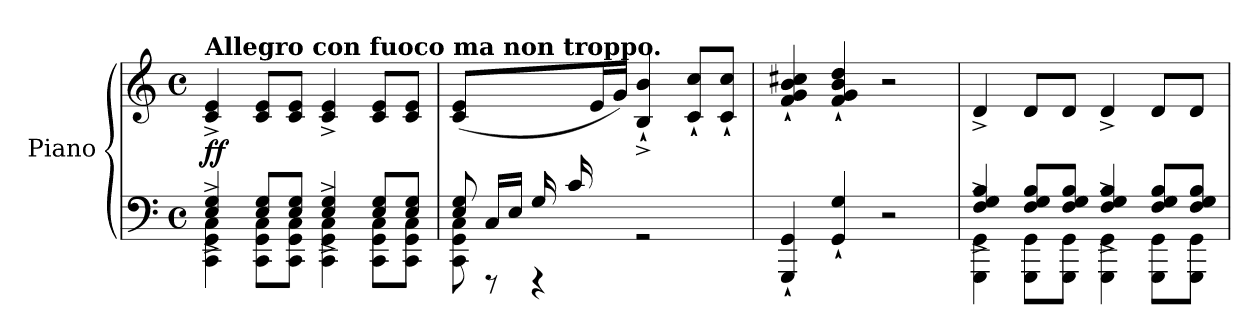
**kern	**kern	**dynam
*part1	*part1	*part1
*staff2	*staff1	*staff1/2
*I"Piano	*	*
*I'Pno.	*	*
*clefF4	*clefG2	*
*k[]	*k[]	*
*M4/4	*M4/4	*
*met(c)	*met(c)	*
=1	=1	=1
*^	*	*
!	!	!LO:TX:a:B:t=Allegro con fuoco ma non troppo.	!
!	!	!	!LO:DY:b
4CC\^ 4GG\^ 4C\^	4E/^ 4G/^	4c/^ 4e/^	ff
8CC\ 8GG\ 8C\L	8E/ 8G/L	8c/ 8e/L	.
8CC\ 8GG\ 8C\J	8E/ 8G/J	8c/ 8e/J	.
4CC\^ 4GG\^ 4C\^	4E/^ 4G/^	4c/^ 4e/^	.
8CC\ 8GG\ 8C\L	8E/ 8G/L	8c/ 8e/L	.
8CC\ 8GG\ 8C\J	8E/ 8G/J	8c/ 8e/J	.
=2	=2	=2	=2
*	*^	*	*
4ryy	8CC\ 8GG\ 8C\	8E/ 8G/	(>8c/ 8e/	.
.	8rFFF	16C/LL	8ryy	.
.	.	16E/JJ	.	.
16G/LL	4rFFF	2.ryy	8ryy	.
16c/	.	.	.	.
2ryy	.	.	16e/	.
.	.	.	16g/JJ)	.
.	2rGG	.	4B/^` 4b/^`	.
.	.	.	8c/` 8cc/`L	.
8ryy	.	.	8c/` 8cc/`J	.
*v	*v	*v	*	*
=3	=3	=3
4GGG/` 4GG/`	4f/` 4g/` 4b/` 4cc#X/`	.
4GG/` 4G/`	4f/` 4g/` 4b/` 4dd/`	.
2r	2r	.
=4	=4	=4
*^	*	*
4GGG\^ 4GG\^	4F/^ 4G/^ 4B/^	4d^/	.
8GGG\ 8GG\L	8F/ 8G/ 8B/L	8d/L	.
8GGG\ 8GG\J	8F/ 8G/ 8B/J	8d/J	.
4GGG\^ 4GG\^	4F/^ 4G/^ 4B/^	4d^/	.
8GGG\ 8GG\L	8F/ 8G/ 8B/L	8d/L	.
8GGG\ 8GG\J	8F/ 8G/ 8B/J	8d/J	.
*v	*v	*	*
=	=	=
*-	*-	*-
